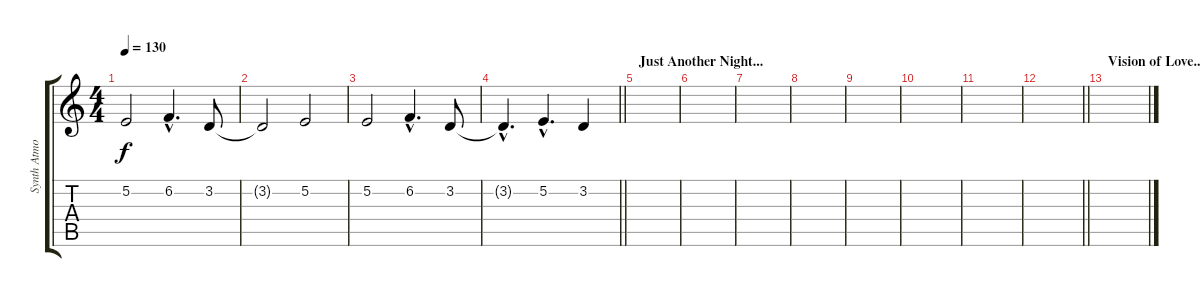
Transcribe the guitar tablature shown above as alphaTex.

\track ("Synth Atmosphere" "Synth Atmo") {instrument pad2warm}
\staff {score tabs}
\tuning (E4 B3 G3 D3 A2 E2) {hide}
\ts (4 4)
\tempo 130
\clef g2
\ks c
5.2.2{dy f} 6.2{hac}.4{d} 3.2.8 |
3.2{t}.2 5.2.2 |
5.2.2 6.2{hac}.4{d} 3.2.8 |
\barLineRight lightlight
3.2{hac t}.4{d} 5.2{hac}.4{d} 3.2.4 |
\section ("" "Just Another Night...")
|
|
|
|
|
|
|
\barLineRight lightlight
|
\section ("" "Vision of Love...")
